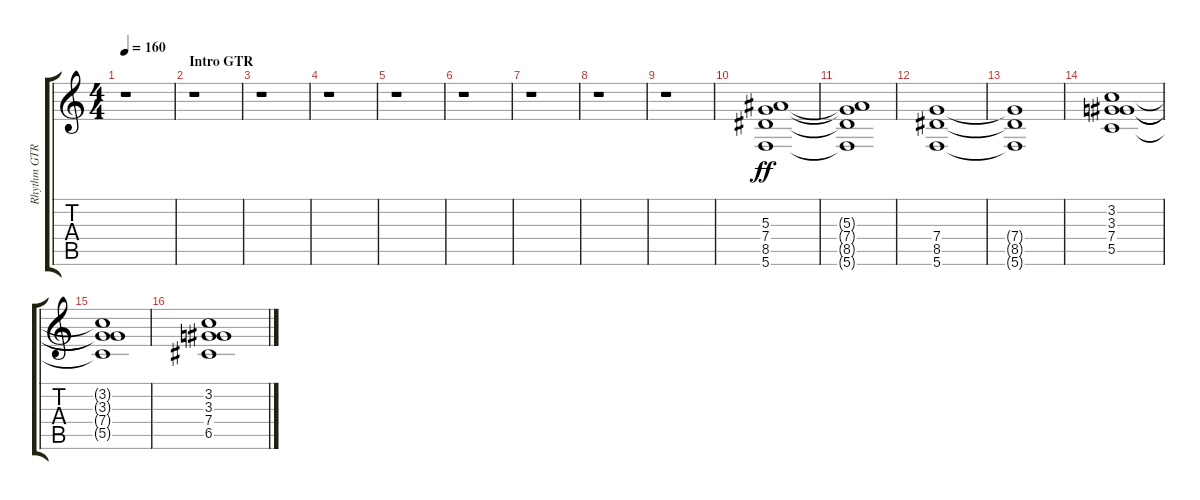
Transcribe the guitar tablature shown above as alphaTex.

\track ("Rhythm GTR 1" "Rhythm GTR") {instrument overdrivenguitar}
\staff {score tabs}
\tuning (D4 A3 F3 C3 G2 C2) {hide}
\ts (4 4)
\tempo 160
\clef g2
\ks aminor
r.1{dy ff} |
\section ("" "Intro GTR")
r.1 |
r.1 |
r.1 |
r.1 |
r.1 |
r.1 |
r.1 |
r.1 |
(5.3 7.4 8.5 5.6).1 |
(5.3{t} 7.4{t} 8.5{t} 5.6{t}).1 |
(7.4 8.5 5.6).1 |
(7.4{t} 8.5{t} 5.6{t}).1 |
(3.2 3.3 7.4 5.5).1 |
(3.2{t} 3.3{t} 7.4{t} 5.5{t}).1 |
(3.2 3.3 7.4 6.5).1
